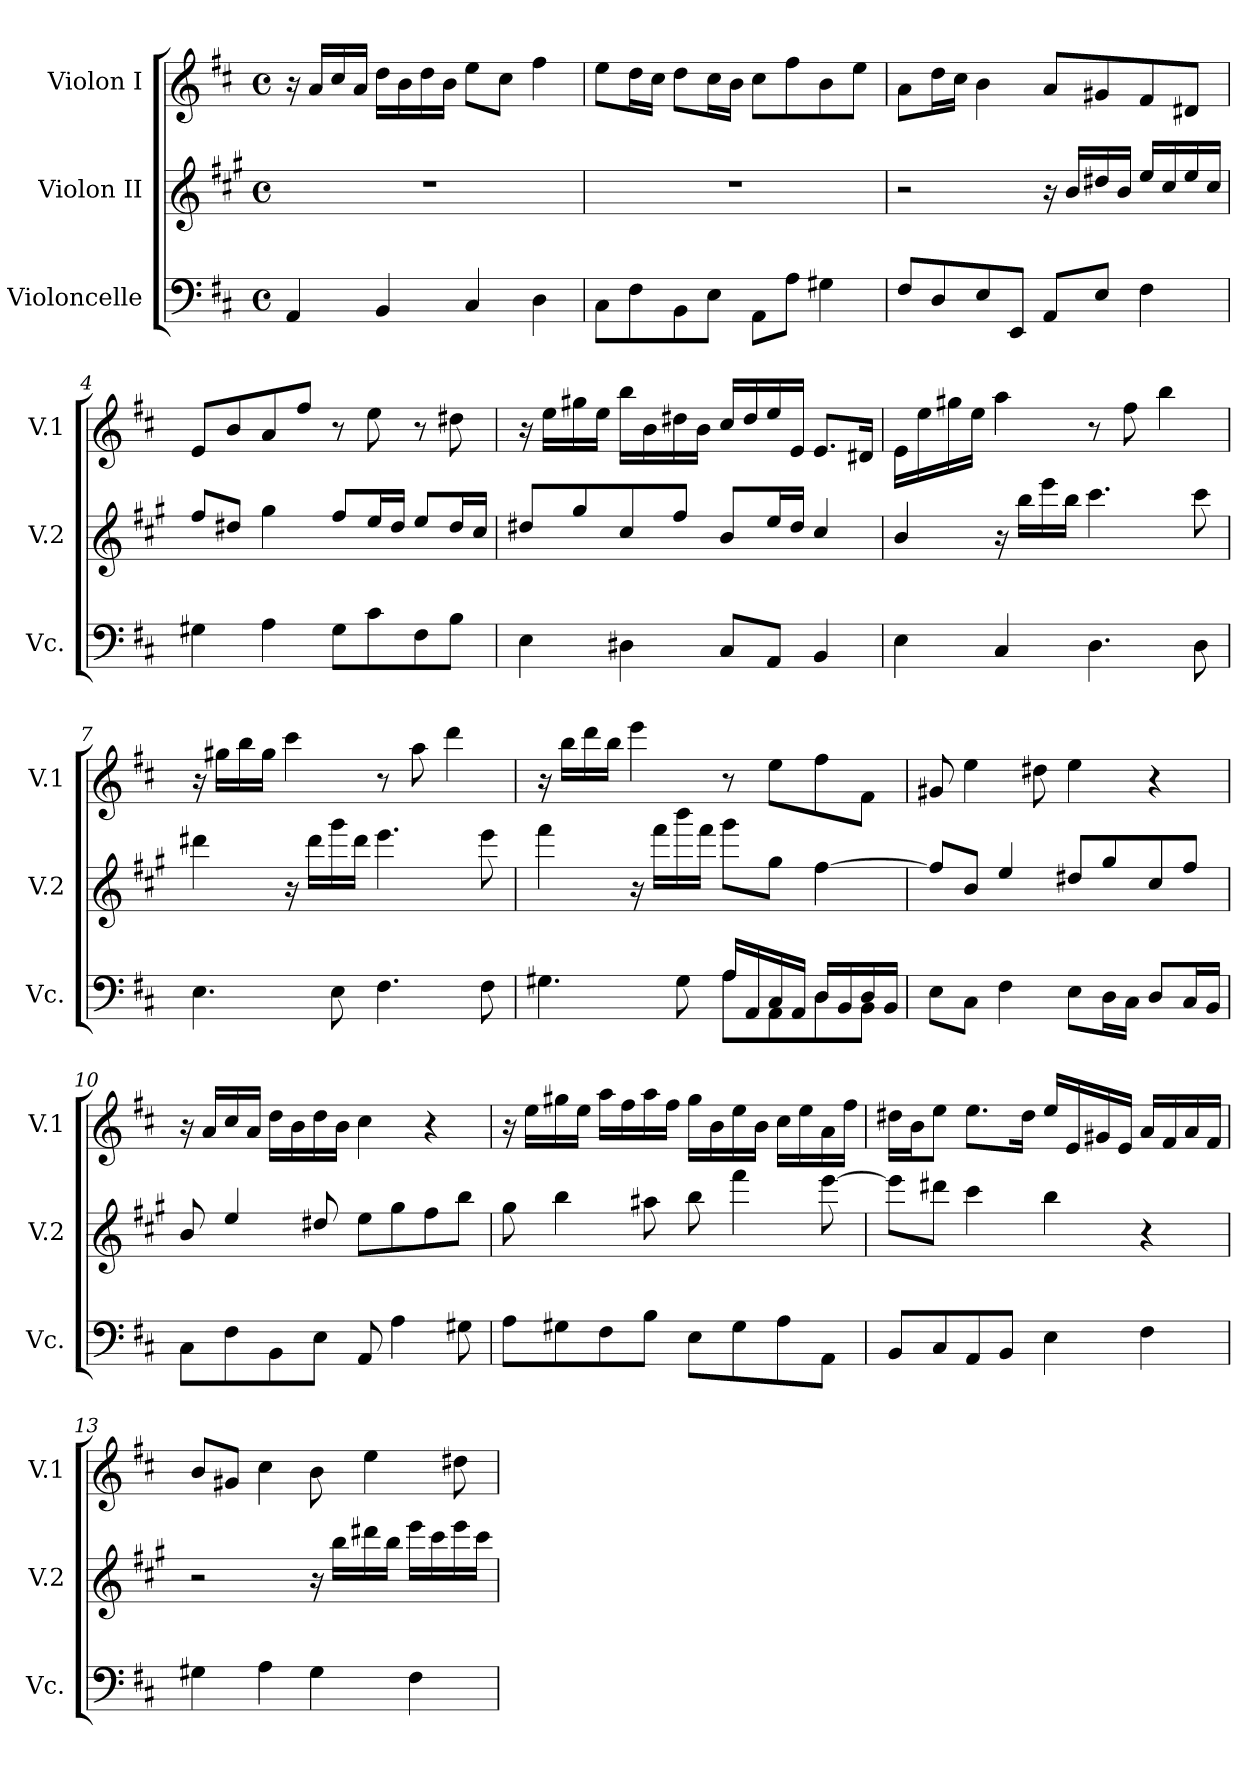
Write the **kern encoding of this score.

**kern	**kern	**kern
*part3	*part2	*part1
*staff3	*staff2	*staff1
*I"Violoncelle	*I"Violon II	*I"Violon I
*I'Vc.	*I'V.2	*I'V.1
*clefF4	*clefG2	*clefG2
*	*ITrd4c7	*
*k[f#c#]	*k[f#c#]	*k[f#c#]
*D:	*D:	*D:
*M4/4	*M4/4	*M4/4
*met(c)	*met(c)	*met(c)
=1	=1	=1
4AA/	1r	16r
.	.	16a/LL
.	.	16cc#/
.	.	16a/JJ
4BB/	.	16dd\LL
.	.	16b\
.	.	16dd\
.	.	16b\JJ
4C#/	.	8ee\L
.	.	8cc#\J
4D\	.	4ff#\
=2	=2	=2
8C#\L	1r	8ee\L
8F#\	.	16dd\L
.	.	16cc#\JJ
8BB\	.	8dd\L
8E\J	.	16cc#\L
.	.	16b\JJ
8AA\L	.	8cc#\L
8A\J	.	8ff#\
4G#X\	.	8b\
.	.	8ee\J
=3	=3	=3
8F#/L	2r	8a\L
8D/	.	16dd\L
.	.	16cc#\JJ
8E/	.	4b\
8EE/J	.	.
8AA/L	16r	8a/L
.	16e/LL	.
8E/J	16g#X/	8g#X/
.	16e/JJ	.
4F#\	16a/LL	8f#/
.	16f#/	.
.	16a/	8d#X/J
.	16f#/JJ	.
=4	=4	=4
4G#X\	8b/L	8e/L
.	8g#X/J	8b/
4A\	4cc#\	8a/
.	.	8ff#/J
8G#\L	8b/L	8r
8c#\	16a/L	8ee\
.	16g#/JJ	.
8F#\	8a/L	8r
8B\J	16g#/L	8dd#X\
.	16f#/JJ	.
=5	=5	=5
4E\	8g#X/L	16r
.	.	16ee\LL
.	8cc#/	16gg#X\
.	.	16ee\JJ
4D#X\	8f#/	16bb\LL
.	.	16b\
.	8b/J	16dd#X\
.	.	16b\JJ
8C#/L	8e/L	16cc#/LL
.	.	16dd#/
8AA/J	16a/L	16ee/
.	16g#/JJ	16e/JJ
4BB/	4f#/	8.e/L
.	.	16d#X/Jk
!!LO:LB:g=z
=6	=6	=6
4E\	4e/	16e\LL
.	.	16ee\
.	.	16gg#X\
.	.	16ee\JJ
4C#/	16r	4aa\
.	16ee\LL	.
.	16aa\	.
.	16ee\JJ	.
4.D\	4.ff#\	8r
.	.	8ff#\
.	.	4bb\
8D\	8ff#\	.
!!LO:PB:g=z
=7	=7	=7
4.E\	4gg#X\	16r
.	.	16gg#X\LL
.	.	16bb\
.	.	16gg#\JJ
.	16r	4ccc#\
.	16gg#\LL	.
8E\	16ccc#\	.
.	16gg#\JJ	.
4.F#\	4.aa\	8r
.	.	8aa\
.	.	4ddd\
8F#\	8aa\	.
=8	=8	=8
*^	*	*
4.G#X\	2ryy	4bb\	16r
.	.	.	16bb\LL
.	.	.	16ddd\
.	.	.	16bb\JJ
.	.	16r	4eee\
.	.	16bb\LL	.
8G#\	.	16eee\	.
.	.	16bb\JJ	.
8A\L	16A/LL	8ccc#\L	8r
.	16AA/	.	.
8AA\	16C#/	8cc#\J	8ee\L
.	16AA/JJ	.	.
8D\	16D/LL	[4b\	8ff#\
.	16BB/	.	.
8BB\J	16D/	.	8f#\J
.	16BB/JJ	.	.
*v	*v	*	*
=9	=9	=9
8E\L	8b/L]	8g#X/
8C#\J	8e/J	4ee\
4F#\	4a/	.
.	.	8dd#X\
8E\L	8g#X/L	4ee\
16D\L	8cc#/	.
16C#\JJ	.	.
8D/L	8f#/	4r
16C#/L	8b/J	.
16BB/JJ	.	.
=10	=10	=10
8C#\L	8e/	16r
.	.	16a/LL
8F#\	4a/	16cc#/
.	.	16a/JJ
8BB\	.	16dd\LL
.	.	16b\
8E\J	8g#X/	16dd\
.	.	16b\JJ
8AA/	8a\L	4cc#\
4A\	8cc#\	.
.	8b\	4r
8G#X\	8ee\J	.
=11	=11	=11
8A\L	8cc#\	16r
.	.	16ee\LL
8G#X\	4ee\	16gg#X\
.	.	16ee\JJ
8F#\	.	16aa\LL
.	.	16ff#\
8B\J	8dd#X\	16aa\
.	.	16ff#\JJ
8E\L	8ee\	16gg#\LL
.	.	16b\
8G#\	4bb\	16ee\
.	.	16b\JJ
8A\	.	16cc#\LL
.	.	16ee\
8AA\J	[8aa\	16a\
.	.	16ff#\JJ
!!LO:LB:g=z
=12	=12	=12
8BB/L	8aa\L]	16dd#X\LL
.	.	16b\J
8C#/	8gg#X\J	8ee\J
8AA/	4ff#\	8.ee\L
8BB/J	.	.
.	.	16dd#\Jk
4E\	4ee\	16ee/LL
.	.	16e/
.	.	16g#X/
.	.	16e/JJ
4F#\	4r	16a/LL
.	.	16f#/
.	.	16a/
.	.	16f#/JJ
!!LO:LB:g=z
=13	=13	=13
4G#X\	2r	8b/L
.	.	8g#X/J
4A\	.	4cc#\
4G#\	16r	8b\
.	16ee\LL	.
.	16gg#X\	4ee\
.	16ee\JJ	.
4F#\	16aa\LL	.
.	16ff#\	.
.	16aa\	8dd#X\
.	16ff#\JJ	.
=	=	=
*-	*-	*-
